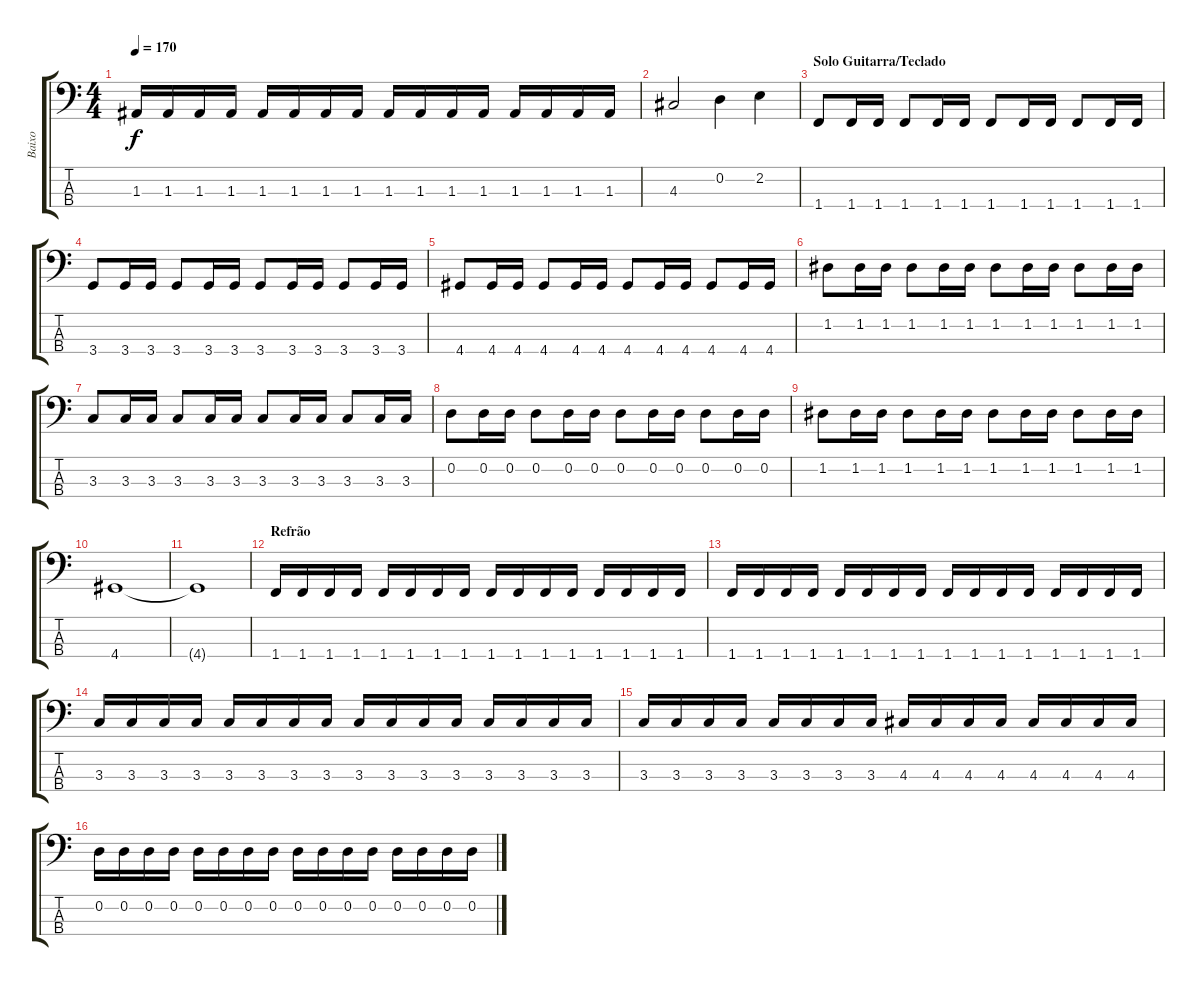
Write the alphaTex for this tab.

\track ("Baixo" "Baixo") {instrument electricbassfinger}
\staff {score tabs}
\tuning (G2 D2 A1 E1) {hide}
\ts (4 4)
\tempo 170
\clef f4
\ks c
1.3.16{dy f} 1.3.16 1.3.16 1.3.16 1.3.16 1.3.16 1.3.16 1.3.16 1.3.16 1.3.16 1.3.16 1.3.16 1.3.16 1.3.16 1.3.16 1.3.16 |
4.3.2 0.2.4 2.2.4 |
\section ("" "Solo Guitarra/Teclado")
1.4.8 1.4.16 1.4.16 1.4.8 1.4.16 1.4.16 1.4.8 1.4.16 1.4.16 1.4.8 1.4.16 1.4.16 |
3.4.8 3.4.16 3.4.16 3.4.8 3.4.16 3.4.16 3.4.8 3.4.16 3.4.16 3.4.8 3.4.16 3.4.16 |
4.4.8 4.4.16 4.4.16 4.4.8 4.4.16 4.4.16 4.4.8 4.4.16 4.4.16 4.4.8 4.4.16 4.4.16 |
1.2.8 1.2.16 1.2.16 1.2.8 1.2.16 1.2.16 1.2.8 1.2.16 1.2.16 1.2.8 1.2.16 1.2.16 |
3.3.8 3.3.16 3.3.16 3.3.8 3.3.16 3.3.16 3.3.8 3.3.16 3.3.16 3.3.8 3.3.16 3.3.16 |
0.2.8 0.2.16 0.2.16 0.2.8 0.2.16 0.2.16 0.2.8 0.2.16 0.2.16 0.2.8 0.2.16 0.2.16 |
1.2.8 1.2.16 1.2.16 1.2.8 1.2.16 1.2.16 1.2.8 1.2.16 1.2.16 1.2.8 1.2.16 1.2.16 |
4.4.1 |
4.4{t}.1 |
\section ("" "Refrão")
1.4.16 1.4.16 1.4.16 1.4.16 1.4.16 1.4.16 1.4.16 1.4.16 1.4.16 1.4.16 1.4.16 1.4.16 1.4.16 1.4.16 1.4.16 1.4.16 |
1.4.16 1.4.16 1.4.16 1.4.16 1.4.16 1.4.16 1.4.16 1.4.16 1.4.16 1.4.16 1.4.16 1.4.16 1.4.16 1.4.16 1.4.16 1.4.16 |
3.3.16 3.3.16 3.3.16 3.3.16 3.3.16 3.3.16 3.3.16 3.3.16 3.3.16 3.3.16 3.3.16 3.3.16 3.3.16 3.3.16 3.3.16 3.3.16 |
3.3.16 3.3.16 3.3.16 3.3.16 3.3.16 3.3.16 3.3.16 3.3.16 4.3.16 4.3.16 4.3.16 4.3.16 4.3.16 4.3.16 4.3.16 4.3.16 |
0.2.16 0.2.16 0.2.16 0.2.16 0.2.16 0.2.16 0.2.16 0.2.16 0.2.16 0.2.16 0.2.16 0.2.16 0.2.16 0.2.16 0.2.16 0.2.16
